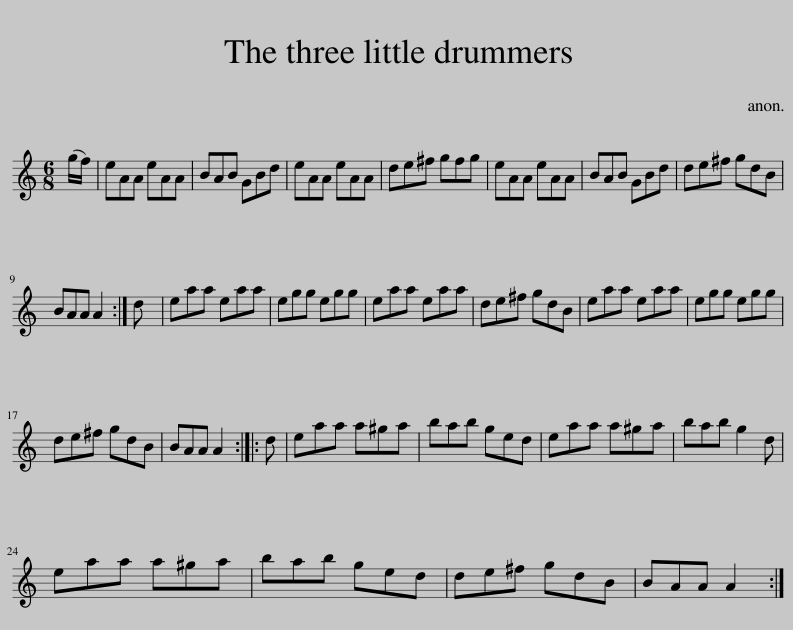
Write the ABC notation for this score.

X:1
L:1/8
M:6/8
I:linebreak $
K:C
V:1 treble
V:1
 (g/f/) | eAA eAA | BAB GBd | eAA eAA | de^f gfg | %5
 eAA eAA | BAB GBd | de^f gdB |$ BAA A2 :| d | %10
 eaa eaa | egg egg | eaa eaa | de^f gdB | eaa eaa | %15
 egg egg |$ de^f gdB | BAA A2 :: d | eaa a^ga | %20
 bab ged | eaa a^ga | bab g2 d |$ eaa a^ga | bab ged | %25
 de^f gdB | BAA A2 :| %27
